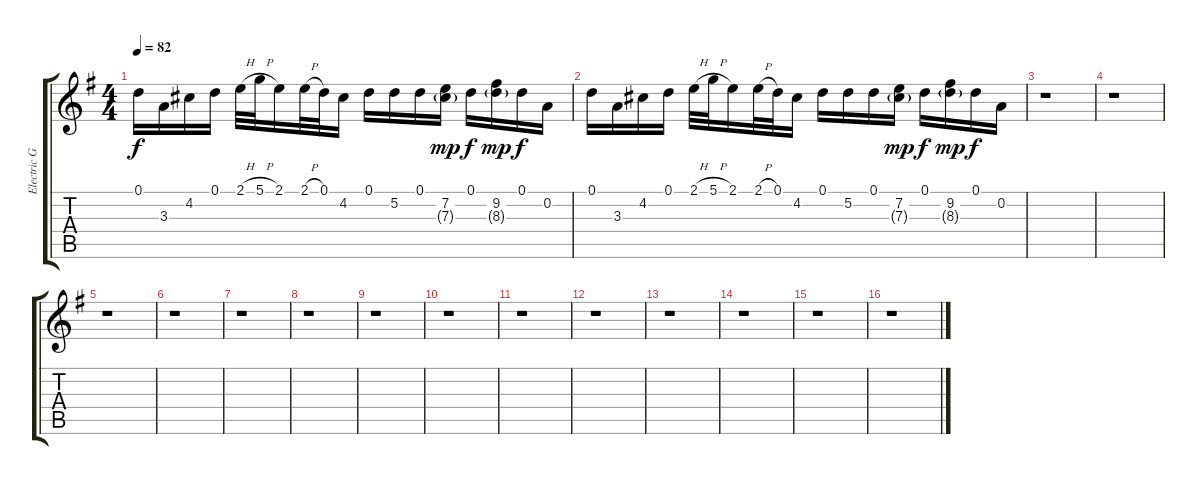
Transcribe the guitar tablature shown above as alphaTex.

\track ("Electric Guitar 3" "Electric G") {instrument electricguitarclean}
\staff {score tabs}
\tuning (D4 A3 Gb3 D3 A2 D2) {hide}
\ts (4 4)
\tempo 82
\clef g2
\ks g
0.1.16{dy f} 3.3.16 4.2.16 0.1.16 2.1{h}.32 5.1{h}.32 2.1.16 2.1{h}.32 0.1.32 4.2.16 0.1.16 5.2.16 0.1.16 (7.2 7.3{g}).16{dy mp} 0.1.16{dy f} (9.2 8.3{g}).16{dy mp} 0.1.16{dy f} 0.2.16 |
0.1.16 3.3.16 4.2.16 0.1.16 2.1{h}.32 5.1{h}.32 2.1.16 2.1{h}.32 0.1.32 4.2.16 0.1.16 5.2.16 0.1.16 (7.2 7.3{g}).16{dy mp} 0.1.16{dy f} (9.2 8.3{g}).16{dy mp} 0.1.16{dy f} 0.2.16 |
r.1 |
r.1 |
r.1 |
r.1 |
r.1 |
r.1 |
r.1 |
r.1 |
r.1 |
r.1 |
r.1 |
r.1 |
r.1 |
r.1
